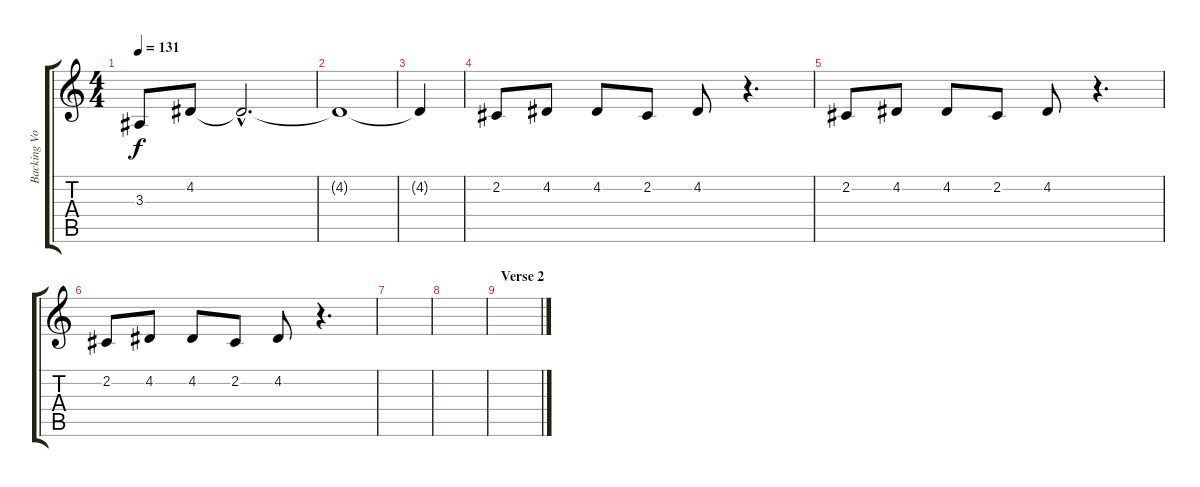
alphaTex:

\track ("Backing Vocals" "Backing Vo") {instrument tenorsax}
\staff {score tabs}
\tuning (E4 B3 G3 D3 A2 E2) {hide}
\ts (4 4)
\tempo 131
\clef g2
\ks c
3.3{t}.8{dy f} 4.2.8 4.2{hac t}.2{d} |
4.2{t}.1 |
4.2{t}.4 |
2.2.8 4.2.8 4.2.8 2.2.8 4.2.8 r.4{d} |
2.2.8 4.2.8 4.2.8 2.2.8 4.2.8 r.4{d} |
2.2.8 4.2.8 4.2.8 2.2.8 4.2.8 r.4{d} |
|
|
\section ("" "Verse 2")
